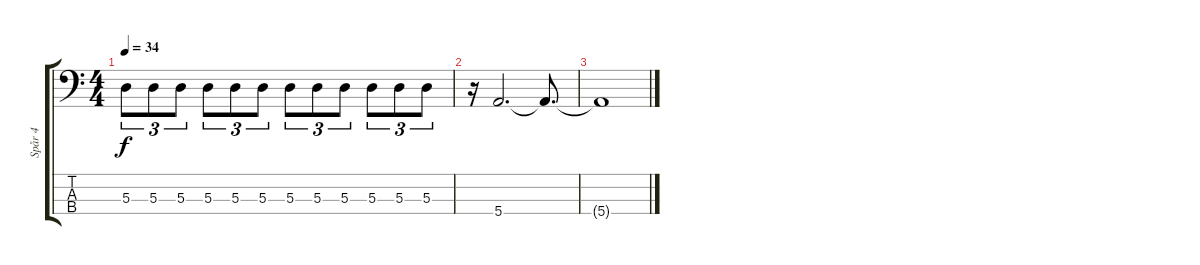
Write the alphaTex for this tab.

\track ("Spår 4" "Spår 4") {instrument electricbassfinger}
\staff {score tabs}
\tuning (G2 D2 A1 E1) {hide}
\ts (4 4)
\tempo 34
\clef f4
\ks c
5.3.8{tu (3 2) dy f} 5.3.8{tu (3 2)} 5.3.8{tu (3 2)} 5.3.8{tu (3 2)} 5.3.8{tu (3 2)} 5.3.8{tu (3 2)} 5.3.8{tu (3 2)} 5.3.8{tu (3 2)} 5.3.8{tu (3 2)} 5.3.8{tu (3 2)} 5.3.8{tu (3 2)} 5.3.8{tu (3 2)} |
r.16 5.4.2{d} 5.4{t}.8{d} |
5.4{t}.1
